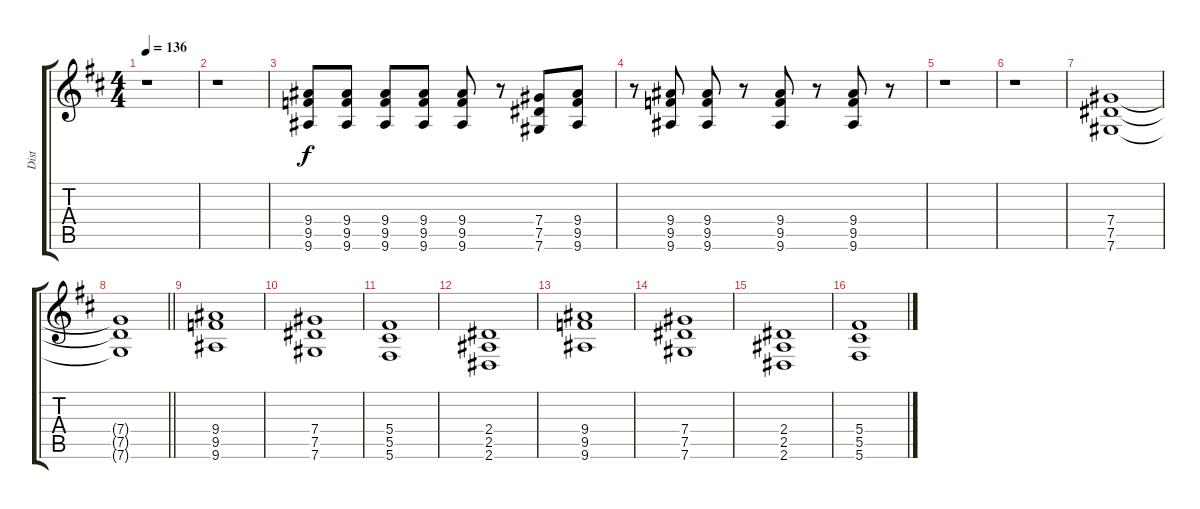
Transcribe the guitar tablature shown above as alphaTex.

\track ("Dist" "Dist") {instrument distortionguitar}
\staff {score tabs}
\tuning (Eb4 Bb3 Gb3 Db3 Ab2 Db2) {hide}
\ts (4 4)
\tempo 136
\clef g2
\ks d
r.1{dy f} |
r.1 |
(9.4 9.5 9.6).8 (9.4 9.5 9.6).8 (9.4 9.5 9.6).8 (9.4 9.5 9.6).8 (9.4 9.5 9.6).8 r.8 (7.4 7.5 7.6).8 (9.4 9.5 9.6).8 |
r.8 (9.4 9.5 9.6).8 (9.4 9.5 9.6).8 r.8 (9.4 9.5 9.6).8 r.8 (9.4 9.5 9.6).8 r.8 |
r.1 |
r.1 |
(7.4 7.5 7.6).1 |
\barLineRight lightlight
(7.4{t} 7.5{t} 7.6{t}).1 |
(9.4 9.5 9.6).1 |
(7.4 7.5 7.6).1 |
(5.4 5.5 5.6).1 |
(2.4 2.5 2.6).1 |
(9.4 9.5 9.6).1 |
(7.4 7.5 7.6).1 |
(2.4 2.5 2.6).1 |
(5.4 5.5 5.6).1
